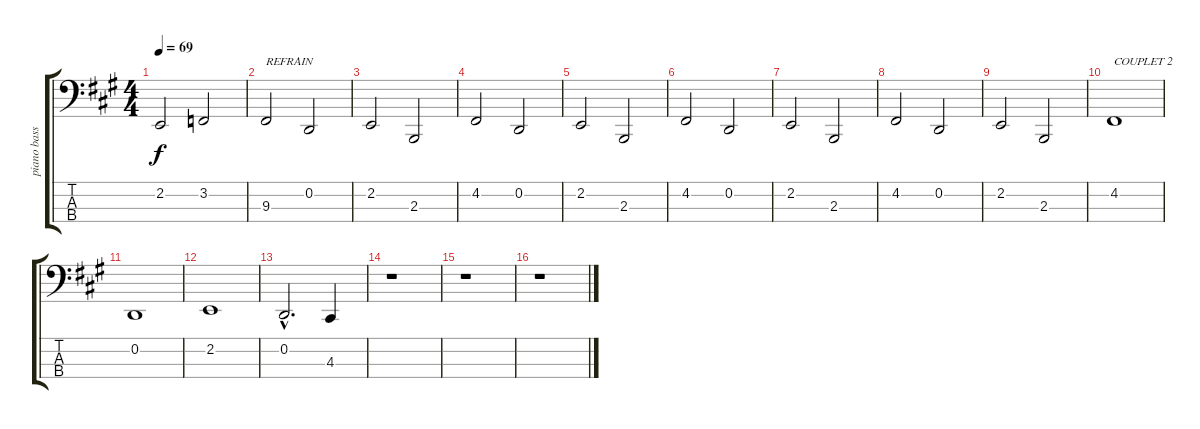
\track ("piano basse" "piano bass") {instrument acousticgrandpiano}
\staff {score tabs}
\tuning (G2 D2 A1 E1) {hide}
\ts (4 4)
\tempo 69
\clef f4
\ks f#minor
2.2.2{dy f} 3.2.2 |
9.3.2{txt "REFRAIN"} 0.2.2 |
2.2.2 2.3.2 |
4.2.2 0.2.2 |
2.2.2 2.3.2 |
4.2.2 0.2.2 |
2.2.2 2.3.2 |
4.2.2 0.2.2 |
2.2.2 2.3.2 |
4.2.1{txt "COUPLET 2"} |
0.2.1 |
2.2.1 |
0.2{hac}.2{d} 4.3.4 |
r.1 |
r.1 |
r.1
